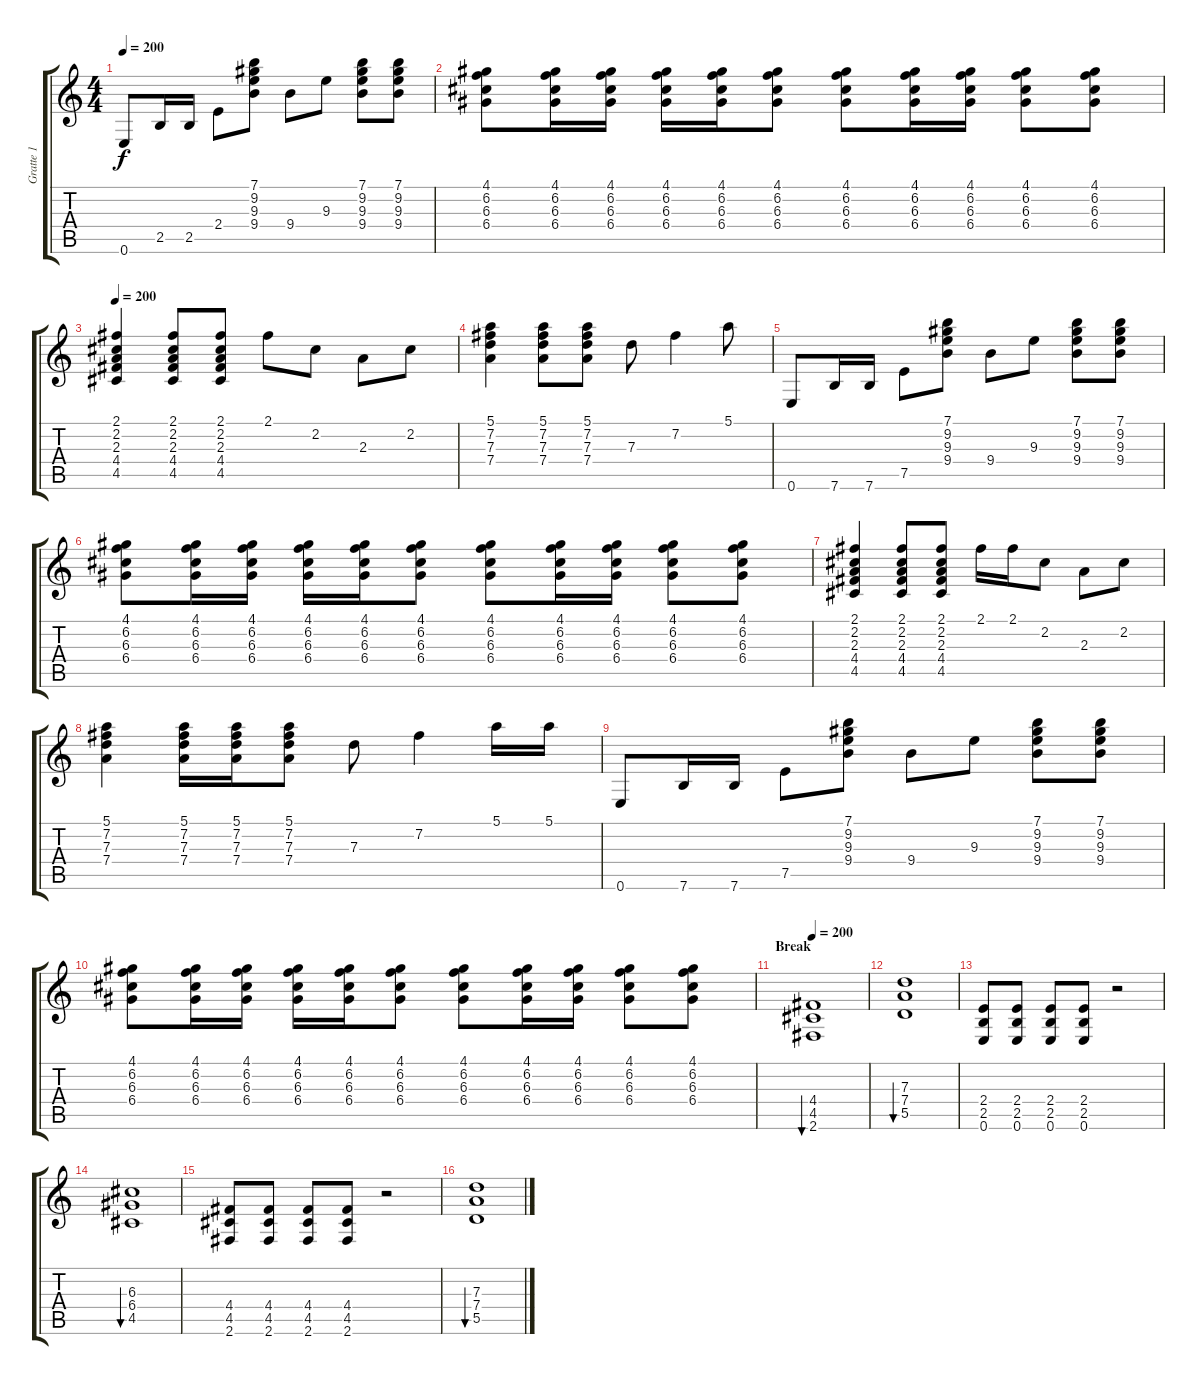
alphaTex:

\track ("Gratte 1" "Gratte 1") {instrument overdrivenguitar}
\staff {score tabs}
\tuning (E4 B3 G3 D3 A2 E2) {hide}
\ts (4 4)
\tempo 200
\clef g2
\ks c
0.6.8{dy f} 2.5.16 2.5.16 2.4.8 (7.1 9.2 9.3 9.4).8 9.4.8 9.3.8 (7.1 9.2 9.3 9.4).8 (7.1 9.2 9.3 9.4).8 |
(4.1 6.2 6.3 6.4).8 (4.1 6.2 6.3 6.4).16 (4.1 6.2 6.3 6.4).16 (4.1 6.2 6.3 6.4).16 (4.1 6.2 6.3 6.4).16 (4.1 6.2 6.3 6.4).8 (4.1 6.2 6.3 6.4).8 (4.1 6.2 6.3 6.4).16 (4.1 6.2 6.3 6.4).16 (4.1 6.2 6.3 6.4).8 (4.1 6.2 6.3 6.4).8 |
\tempo 200
(2.1 2.2 2.3 4.4 4.5).4 (2.1 2.2 2.3 4.4 4.5).8 (2.1 2.2 2.3 4.4 4.5).8 2.1.8 2.2.8 2.3.8 2.2.8 |
(5.1 7.2 7.3 7.4).4 (5.1 7.2 7.3 7.4).8 (5.1 7.2 7.3 7.4).8 7.3.8 7.2.4 5.1.8 |
0.6.8 7.6.16 7.6.16 7.5.8 (7.1 9.2 9.3 9.4).8 9.4.8 9.3.8 (7.1 9.2 9.3 9.4).8 (7.1 9.2 9.3 9.4).8 |
(4.1 6.2 6.3 6.4).8 (4.1 6.2 6.3 6.4).16 (4.1 6.2 6.3 6.4).16 (4.1 6.2 6.3 6.4).16 (4.1 6.2 6.3 6.4).16 (4.1 6.2 6.3 6.4).8 (4.1 6.2 6.3 6.4).8 (4.1 6.2 6.3 6.4).16 (4.1 6.2 6.3 6.4).16 (4.1 6.2 6.3 6.4).8 (4.1 6.2 6.3 6.4).8 |
(2.1 2.2 2.3 4.4 4.5).4 (2.1 2.2 2.3 4.4 4.5).8 (2.1 2.2 2.3 4.4 4.5).8 2.1.16 2.1.16 2.2.8 2.3.8 2.2.8 |
(5.1 7.2 7.3 7.4).4 (5.1 7.2 7.3 7.4).16 (5.1 7.2 7.3 7.4).16 (5.1 7.2 7.3 7.4).8 7.3.8 7.2.4 5.1.16 5.1.16 |
0.6.8 7.6.16 7.6.16 7.5.8 (7.1 9.2 9.3 9.4).8 9.4.8 9.3.8 (7.1 9.2 9.3 9.4).8 (7.1 9.2 9.3 9.4).8 |
(4.1 6.2 6.3 6.4).8 (4.1 6.2 6.3 6.4).16 (4.1 6.2 6.3 6.4).16 (4.1 6.2 6.3 6.4).16 (4.1 6.2 6.3 6.4).16 (4.1 6.2 6.3 6.4).8 (4.1 6.2 6.3 6.4).8 (4.1 6.2 6.3 6.4).16 (4.1 6.2 6.3 6.4).16 (4.1 6.2 6.3 6.4).8 (4.1 6.2 6.3 6.4).8 |
\section ("" "Break")
\tempo 200
(4.4 4.5 2.6).1{bu 60} |
(7.3 7.4 5.5).1{bu 60} |
(2.4 2.5 0.6).8 (2.4 2.5 0.6).8 (2.4 2.5 0.6).8 (2.4 2.5 0.6).8 r.2 |
(6.3 6.4 4.5).1{bu 60} |
(4.4 4.5 2.6).8 (4.4 4.5 2.6).8 (4.4 4.5 2.6).8 (4.4 4.5 2.6).8 r.2 |
(7.3 7.4 5.5).1{bu 60}
